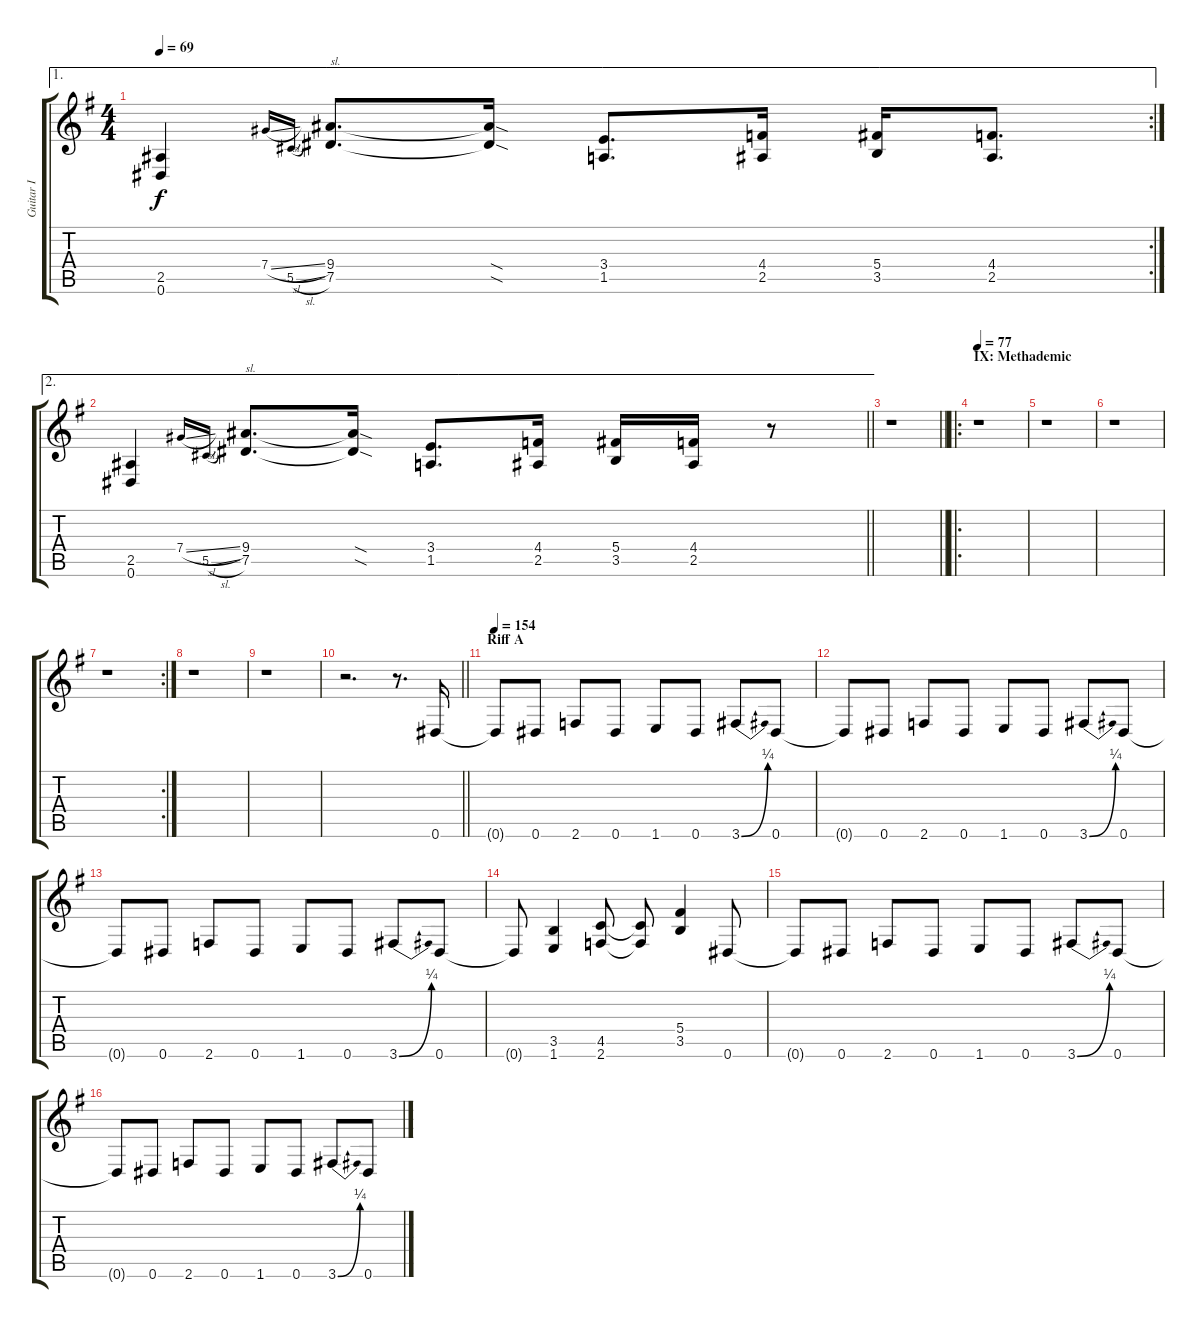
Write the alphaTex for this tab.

\track ("Guitar I" "Guitar I") {instrument distortionguitar}
\staff {score tabs}
\tuning (Eb4 Bb3 Gb3 Db3 Ab2 Eb2) {hide}
\ae 1
\rc 2
\ts (4 4)
\tempo 69
\clef g2
\ks eminor
(2.5 0.6).4{dy f} 7.4{sl}.16{gr onbeat} 5.5{sl}.16{gr onbeat} (9.4 7.5).8{d txt "sl."} (9.4{sod t} 7.5{sod t}).16 (3.4 1.5).8{d} (4.4 2.5).16 (5.4 3.5).16 (4.4 2.5).8{d} |
\ae 2
\barLineRight lightlight
(2.5 0.6).4 7.4{sl}.16{gr onbeat} 5.5{sl}.16{gr onbeat} (9.4 7.5).8{d txt "sl."} (9.4{sod t} 7.5{sod t}).16 (3.4 1.5).8{d} (4.4 2.5).16 (5.4 3.5).16 (4.4 2.5).16 r.8 |
\barLineRight lightlight
r.1 |
\ro
\section ("" "IX: Methademic")
\tempo 77
r.1 |
r.1 |
r.1 |
\rc 2
r.1 |
r.1 |
r.1 |
\barLineRight lightlight
r.2{d} r.8{d} 0.6.16 |
\section ("" "Riff A")
\tempo 154
0.6{t}.8 0.6.8 2.6.8 0.6.8 1.6.8 0.6.8 3.6{be (bend 0 0 60 1)}.8 0.6.8 |
0.6{t}.8 0.6.8 2.6.8 0.6.8 1.6.8 0.6.8 3.6{be (bend 0 0 60 1)}.8 0.6.8 |
0.6{t}.8 0.6.8 2.6.8 0.6.8 1.6.8 0.6.8 3.6{be (bend 0 0 60 1)}.8 0.6.8 |
0.6{t}.8 (3.5 1.6).4 (4.5 2.6).8 (4.5{t} 2.6{t}).8 (5.4 3.5).4 0.6.8 |
0.6{t}.8 0.6.8 2.6.8 0.6.8 1.6.8 0.6.8 3.6{be (bend 0 0 60 1)}.8 0.6.8 |
0.6{t}.8 0.6.8 2.6.8 0.6.8 1.6.8 0.6.8 3.6{be (bend 0 0 60 1)}.8 0.6.8
